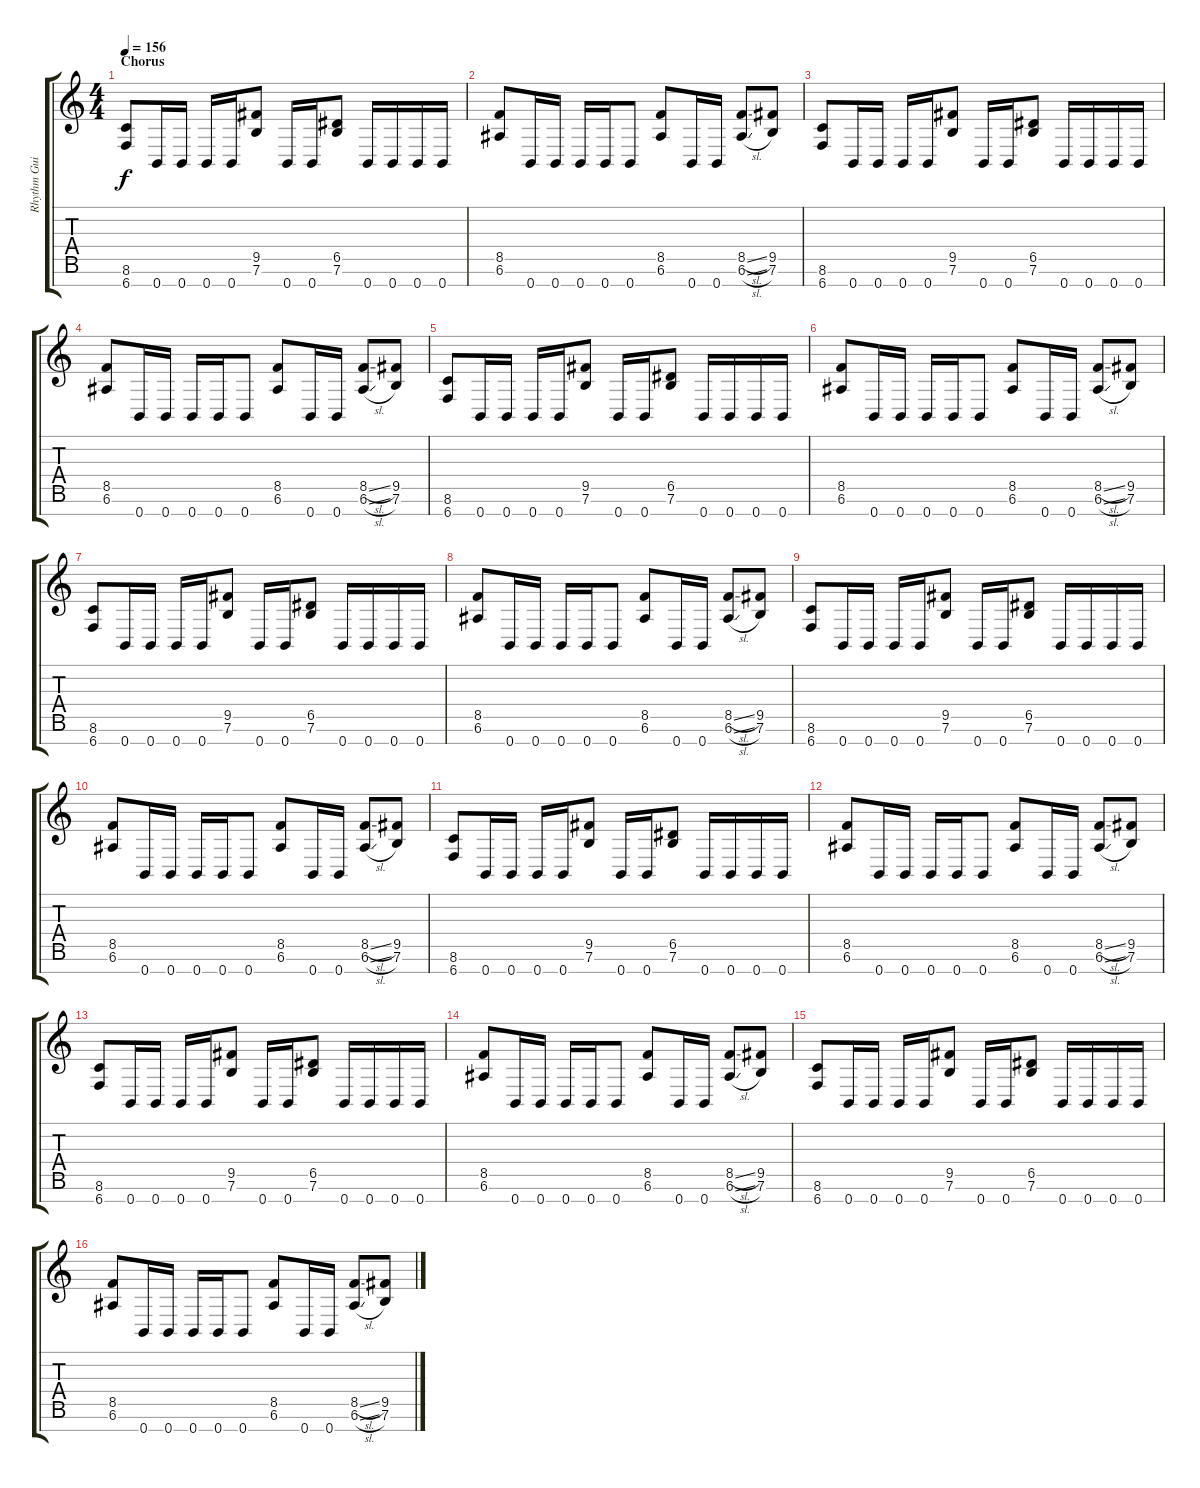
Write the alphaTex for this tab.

\track ("Rhythm Guitar 2" "Rhythm Gui") {instrument overdrivenguitar}
\staff {score tabs}
\tuning (E4 B3 G3 D3 A2 E2 B1) {hide}
\ts (4 4)
\section ("" "Chorus")
\tempo 156
\clef g2
\ks c
(8.6 6.7).8{dy f} 0.7.16 0.7.16 0.7.16 0.7.16 (9.5 7.6).8 0.7.16 0.7.16 (6.5 7.6).8 0.7.16 0.7.16 0.7.16 0.7.16 |
(8.5 6.6).8 0.7.16 0.7.16 0.7.16 0.7.16 0.7.8 (8.5 6.6).8 0.7.16 0.7.16 (8.5{sl} 6.6{sl}).8 (9.5 7.6).8 |
(8.6 6.7).8 0.7.16 0.7.16 0.7.16 0.7.16 (9.5 7.6).8 0.7.16 0.7.16 (6.5 7.6).8 0.7.16 0.7.16 0.7.16 0.7.16 |
(8.5 6.6).8 0.7.16 0.7.16 0.7.16 0.7.16 0.7.8 (8.5 6.6).8 0.7.16 0.7.16 (8.5{sl} 6.6{sl}).8 (9.5 7.6).8 |
(8.6 6.7).8 0.7.16 0.7.16 0.7.16 0.7.16 (9.5 7.6).8 0.7.16 0.7.16 (6.5 7.6).8 0.7.16 0.7.16 0.7.16 0.7.16 |
(8.5 6.6).8 0.7.16 0.7.16 0.7.16 0.7.16 0.7.8 (8.5 6.6).8 0.7.16 0.7.16 (8.5{sl} 6.6{sl}).8 (9.5 7.6).8 |
(8.6 6.7).8 0.7.16 0.7.16 0.7.16 0.7.16 (9.5 7.6).8 0.7.16 0.7.16 (6.5 7.6).8 0.7.16 0.7.16 0.7.16 0.7.16 |
(8.5 6.6).8 0.7.16 0.7.16 0.7.16 0.7.16 0.7.8 (8.5 6.6).8 0.7.16 0.7.16 (8.5{sl} 6.6{sl}).8 (9.5 7.6).8 |
(8.6 6.7).8 0.7.16 0.7.16 0.7.16 0.7.16 (9.5 7.6).8 0.7.16 0.7.16 (6.5 7.6).8 0.7.16 0.7.16 0.7.16 0.7.16 |
(8.5 6.6).8 0.7.16 0.7.16 0.7.16 0.7.16 0.7.8 (8.5 6.6).8 0.7.16 0.7.16 (8.5{sl} 6.6{sl}).8 (9.5 7.6).8 |
(8.6 6.7).8 0.7.16 0.7.16 0.7.16 0.7.16 (9.5 7.6).8 0.7.16 0.7.16 (6.5 7.6).8 0.7.16 0.7.16 0.7.16 0.7.16 |
(8.5 6.6).8 0.7.16 0.7.16 0.7.16 0.7.16 0.7.8 (8.5 6.6).8 0.7.16 0.7.16 (8.5{sl} 6.6{sl}).8 (9.5 7.6).8 |
(8.6 6.7).8 0.7.16 0.7.16 0.7.16 0.7.16 (9.5 7.6).8 0.7.16 0.7.16 (6.5 7.6).8 0.7.16 0.7.16 0.7.16 0.7.16 |
(8.5 6.6).8 0.7.16 0.7.16 0.7.16 0.7.16 0.7.8 (8.5 6.6).8 0.7.16 0.7.16 (8.5{sl} 6.6{sl}).8 (9.5 7.6).8 |
(8.6 6.7).8 0.7.16 0.7.16 0.7.16 0.7.16 (9.5 7.6).8 0.7.16 0.7.16 (6.5 7.6).8 0.7.16 0.7.16 0.7.16 0.7.16 |
(8.5 6.6).8 0.7.16 0.7.16 0.7.16 0.7.16 0.7.8 (8.5 6.6).8 0.7.16 0.7.16 (8.5{sl} 6.6{sl}).8 (9.5 7.6).8
